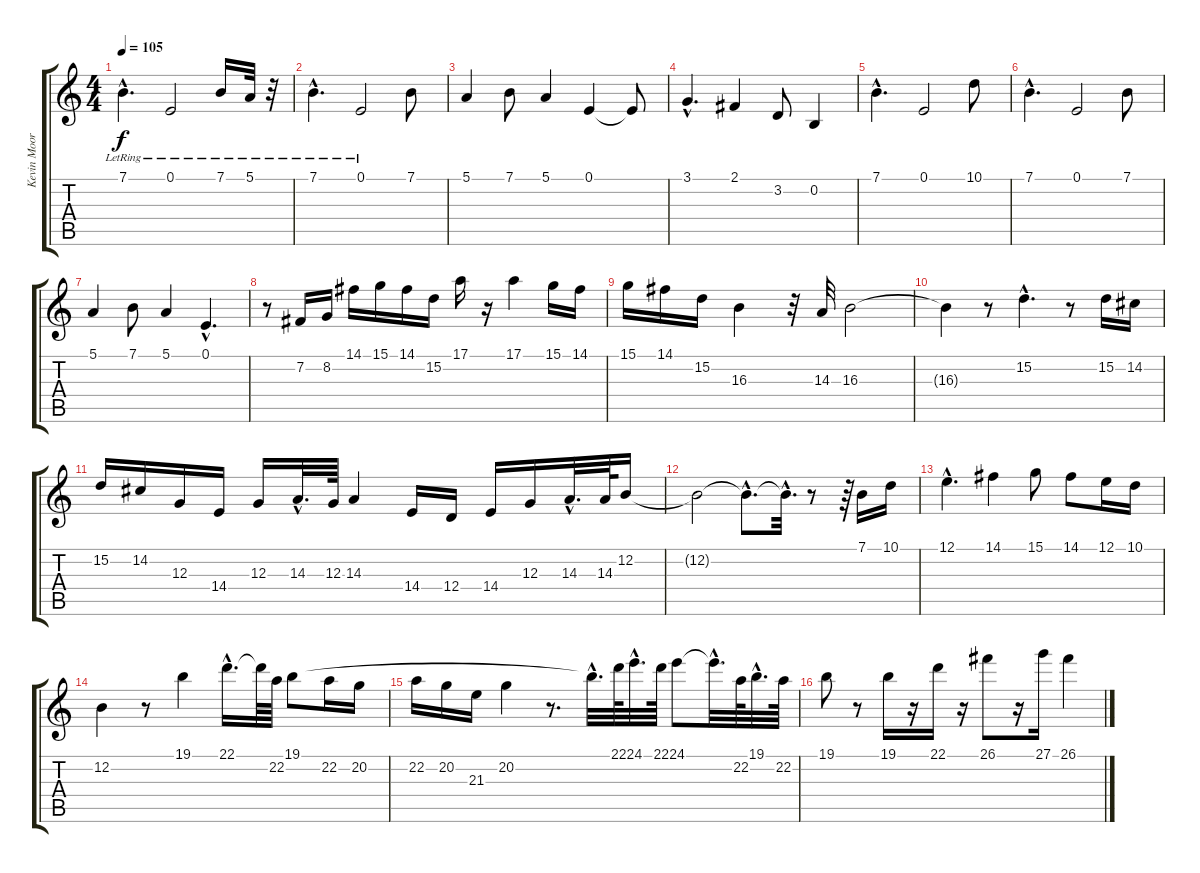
\track ("Kevin Moore" "Kevin Moor") {instrument lead2sawtooth}
\staff {score tabs}
\tuning (E4 B3 G3 D3 A2 E2) {hide}
\ts (4 4)
\tempo 105
\clef g2
\ks c
7.1{hac lr}.4{d dy f volume 16 instrument lead2sawtooth} 0.1{lr}.2 7.1{lr}.16 5.1{lr}.32 r.32 |
7.1{hac lr}.4{d} 0.1{lr}.2 7.1.8 |
5.1.4 7.1.8 5.1.4 0.1.4 0.1{t}.8 |
3.1{hac}.4{d} 2.1.4 3.2.8 0.2.4 |
7.1{hac}.4{d} 0.1.2 10.1.8 |
7.1{hac}.4{d} 0.1.2 7.1.8 |
5.1.4 7.1.8 5.1.4 0.1{hac}.4{d} |
r.8 7.2.16 8.2.16 14.1.16 15.1.16 14.1.16 15.2.16 17.1.16 r.16 17.1.4 15.1.16 14.1.16 |
15.1.16 14.1.16 15.2.16 16.3.4 r.32 14.3.32 16.3.2 |
16.3{t}.4 r.8 15.2{hac}.4{d} r.8 15.2.16 14.2.16 |
15.2.16 14.2.16 12.3.16 14.4.16 12.3.16 14.3{hac}.32{d} 12.3.64 14.3.4 14.4.16 12.4.16 14.4.16 12.3.16 14.3{hac}.32{d} 14.3.64 12.2.16 |
12.2{t}.2 12.2{hac t}.8{d} 12.2{hac t}.32{d} r.8 r.64 7.1.16 10.1.16 |
12.1{hac}.4{d} 14.1.4 15.1.8 14.1.8 12.1.16 10.1.16 |
12.2.4 r.8 19.1.4 22.1{hac}.16{d} 22.1{t}.64 22.2.64 19.1.8 22.2.16 20.2.16 |
22.2.16 20.2.16 21.3.16 20.2.4 r.8{d} 19.1{hac t}.32{d} 22.1.64 24.1{hac}.32{d} 22.1.64 24.1.8 24.1{hac t}.32{d} 22.2.64 19.1{hac}.32{d} 22.2.64 |
19.1.8 r.8 19.1.16 r.16 22.1.16 r.16 26.1.8 r.16 27.1.16 26.1.4
